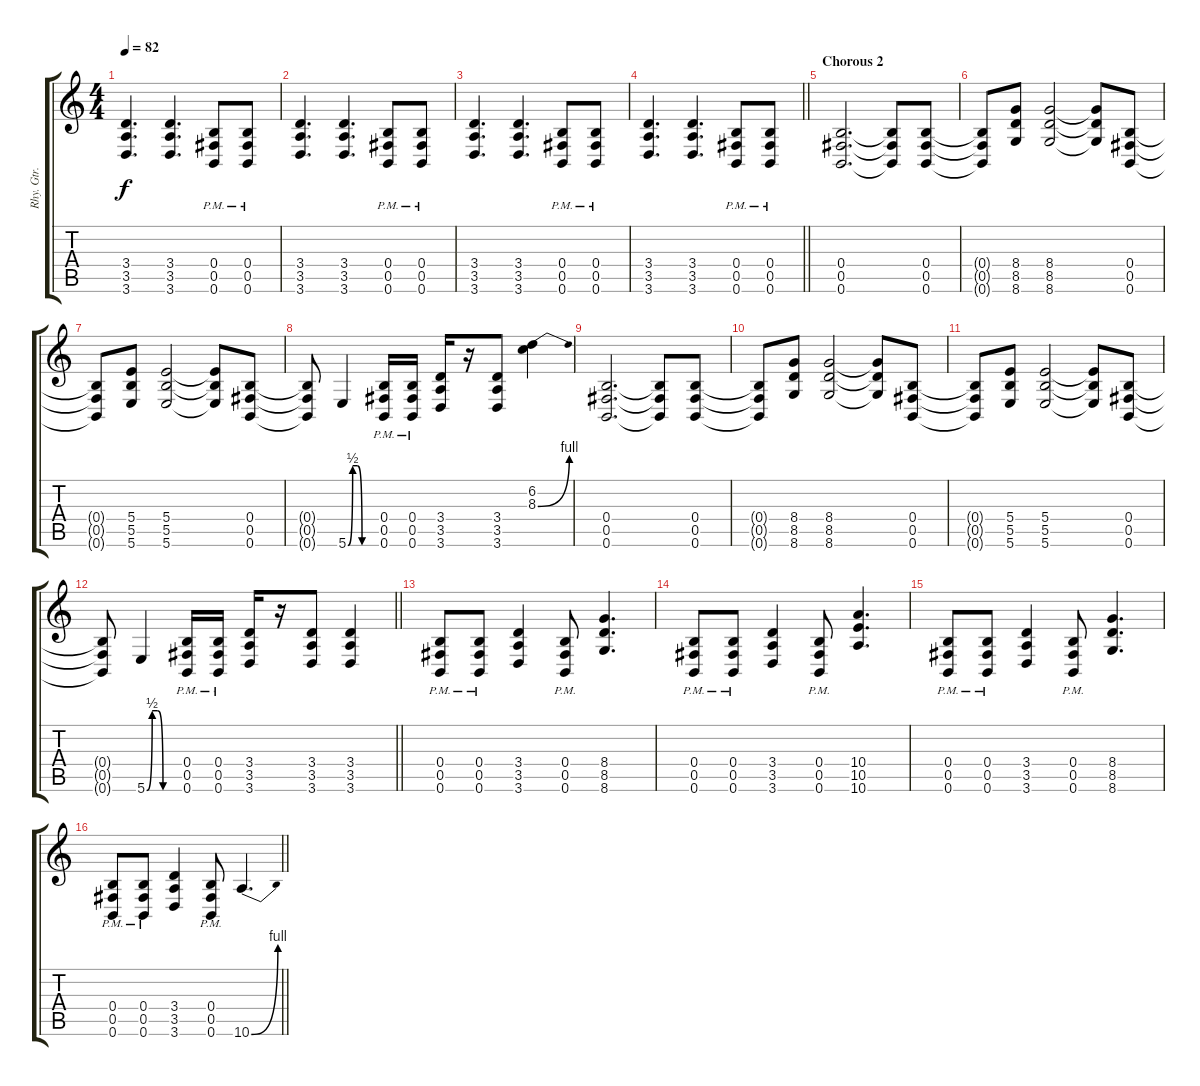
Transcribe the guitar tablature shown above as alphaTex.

\track ("Rhy. Gtr. 1" "Rhy. Gtr. ") {instrument distortionguitar}
\staff {score tabs}
\tuning (Db4 Ab3 E3 B2 Gb2 B1) {hide}
\ts (4 4)
\section ("" "")
\tempo 82
\clef g2
\ks c
(3.4 3.5 3.6).4{d dy f} (3.4 3.5 3.6).4{d} (0.4{pm} 0.5{pm} 0.6{pm}).8 (0.4{pm} 0.5{pm} 0.6{pm}).8 |
(3.4 3.5 3.6).4{d} (3.4 3.5 3.6).4{d} (0.4{pm} 0.5{pm} 0.6{pm}).8 (0.4{pm} 0.5{pm} 0.6{pm}).8 |
(3.4 3.5 3.6).4{d} (3.4 3.5 3.6).4{d} (0.4{pm} 0.5{pm} 0.6{pm}).8 (0.4{pm} 0.5{pm} 0.6{pm}).8 |
\barLineRight lightlight
(3.4 3.5 3.6).4{d} (3.4 3.5 3.6).4{d} (0.4{pm} 0.5{pm} 0.6{pm}).8 (0.4{pm} 0.5{pm} 0.6{pm}).8 |
\section ("" "Chorous 2")
(0.4 0.5 0.6).2{d} (0.4{t} 0.5{t} 0.6{t}).8 (0.4 0.5 0.6).8 |
(0.4{t} 0.5{t} 0.6{t}).8 (8.4 8.5 8.6).8 (8.4 8.5 8.6).2 (8.4{t} 8.5{t} 8.6{t}).8 (0.4 0.5 0.6).8 |
(0.4{t} 0.5{t} 0.6{t}).8 (5.4 5.5 5.6).8 (5.4 5.5 5.6).2 (5.4{t} 5.5{t} 5.6{t}).8 (0.4 0.5 0.6).8 |
(0.4{t} 0.5{t} 0.6{t}).8 5.6{be (custom 0 0 10 2 20 2 30 0 60 0)}.4 (0.4{pm} 0.5{pm} 0.6{pm}).16 (0.4{pm} 0.5{pm} 0.6{pm}).16 (3.4 3.5 3.6).16 r.16 (3.4 3.5 3.6).8 (6.2 8.3{be (bend 0 0 60 4)}).4 |
(0.4 0.5 0.6).2{d} (0.4{t} 0.5{t} 0.6{t}).8 (0.4 0.5 0.6).8 |
(0.4{t} 0.5{t} 0.6{t}).8 (8.4 8.5 8.6).8 (8.4 8.5 8.6).2 (8.4{t} 8.5{t} 8.6{t}).8 (0.4 0.5 0.6).8 |
(0.4{t} 0.5{t} 0.6{t}).8 (5.4 5.5 5.6).8 (5.4 5.5 5.6).2 (5.4{t} 5.5{t} 5.6{t}).8 (0.4 0.5 0.6).8 |
\barLineRight lightlight
(0.4{t} 0.5{t} 0.6{t}).8 5.6{be (custom 0 0 10 2 20 2 30 0 60 0)}.4 (0.4{pm} 0.5{pm} 0.6{pm}).16 (0.4{pm} 0.5{pm} 0.6{pm}).16 (3.4 3.5 3.6).16 r.16 (3.4 3.5 3.6).8 (3.4 3.5 3.6).4 |
\section ("" "")
(0.4{pm} 0.5{pm} 0.6{pm}).8 (0.4{pm} 0.5{pm} 0.6{pm}).8 (3.4 3.5 3.6).4 (0.4{pm} 0.5{pm} 0.6{pm}).8 (8.4 8.5 8.6).4{d} |
(0.4{pm} 0.5{pm} 0.6{pm}).8 (0.4{pm} 0.5{pm} 0.6{pm}).8 (3.4 3.5 3.6).4 (0.4{pm} 0.5{pm} 0.6{pm}).8 (10.4 10.5 10.6).4{d} |
(0.4{pm} 0.5{pm} 0.6{pm}).8 (0.4{pm} 0.5{pm} 0.6{pm}).8 (3.4 3.5 3.6).4 (0.4{pm} 0.5{pm} 0.6{pm}).8 (8.4 8.5 8.6).4{d} |
\barLineRight lightlight
(0.4{pm} 0.5{pm} 0.6{pm}).8 (0.4{pm} 0.5{pm} 0.6{pm}).8 (3.4 3.5 3.6).4 (0.4{pm} 0.5{pm} 0.6{pm}).8 10.6{be (bend 0 0 60 4)}.4{d}
